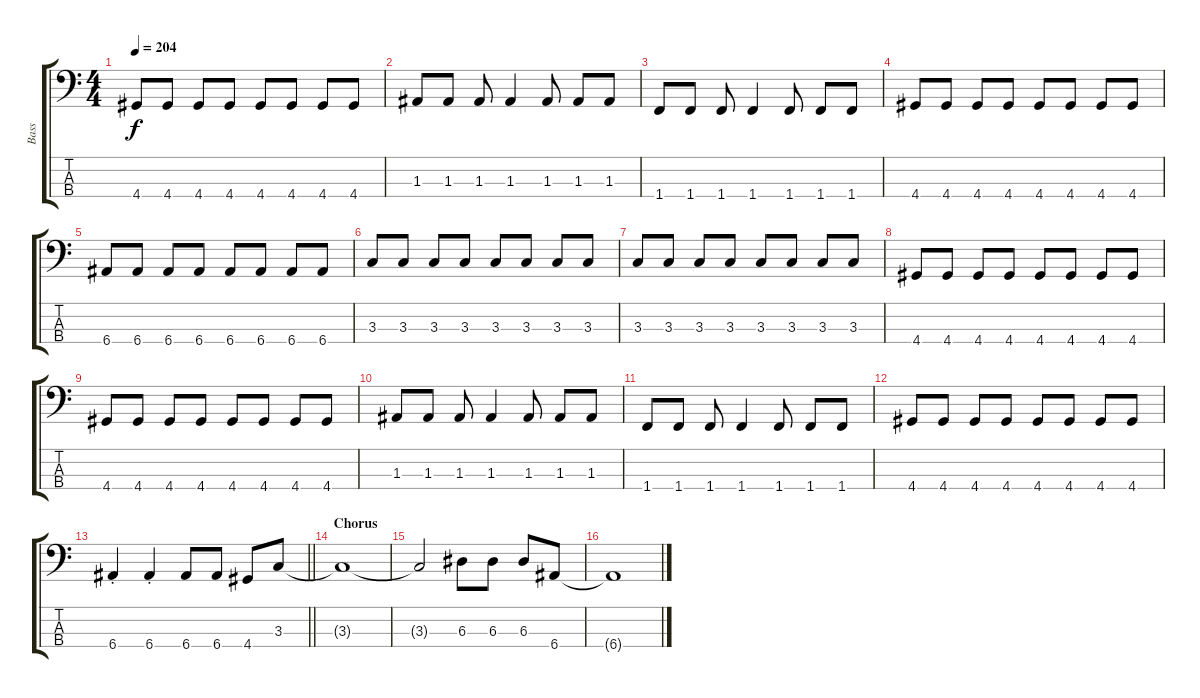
\track ("Bass" "Bass") {instrument electricbasspick}
\staff {score tabs}
\tuning (G2 D2 A1 E1) {hide}
\ts (4 4)
\tempo 204
\clef f4
\ks c
4.4.8{dy f} 4.4.8 4.4.8 4.4.8 4.4.8 4.4.8 4.4.8 4.4.8 |
1.3.8 1.3.8 1.3.8 1.3.4 1.3.8 1.3.8 1.3.8 |
1.4.8 1.4.8 1.4.8 1.4.4 1.4.8 1.4.8 1.4.8 |
4.4.8 4.4.8 4.4.8 4.4.8 4.4.8 4.4.8 4.4.8 4.4.8 |
6.4.8 6.4.8 6.4.8 6.4.8 6.4.8 6.4.8 6.4.8 6.4.8 |
3.3.8 3.3.8 3.3.8 3.3.8 3.3.8 3.3.8 3.3.8 3.3.8 |
3.3.8 3.3.8 3.3.8 3.3.8 3.3.8 3.3.8 3.3.8 3.3.8 |
4.4.8 4.4.8 4.4.8 4.4.8 4.4.8 4.4.8 4.4.8 4.4.8 |
4.4.8 4.4.8 4.4.8 4.4.8 4.4.8 4.4.8 4.4.8 4.4.8 |
1.3.8 1.3.8 1.3.8 1.3.4 1.3.8 1.3.8 1.3.8 |
1.4.8 1.4.8 1.4.8 1.4.4 1.4.8 1.4.8 1.4.8 |
4.4.8 4.4.8 4.4.8 4.4.8 4.4.8 4.4.8 4.4.8 4.4.8 |
\barLineRight lightlight
6.4{st}.4 6.4{st}.4 6.4.8 6.4.8 4.4.8 3.3.8 |
\section ("" "Chorus")
3.3{t}.1 |
3.3{t}.2 6.3.8 6.3.8 6.3.8 6.4.8 |
6.4{t}.1
